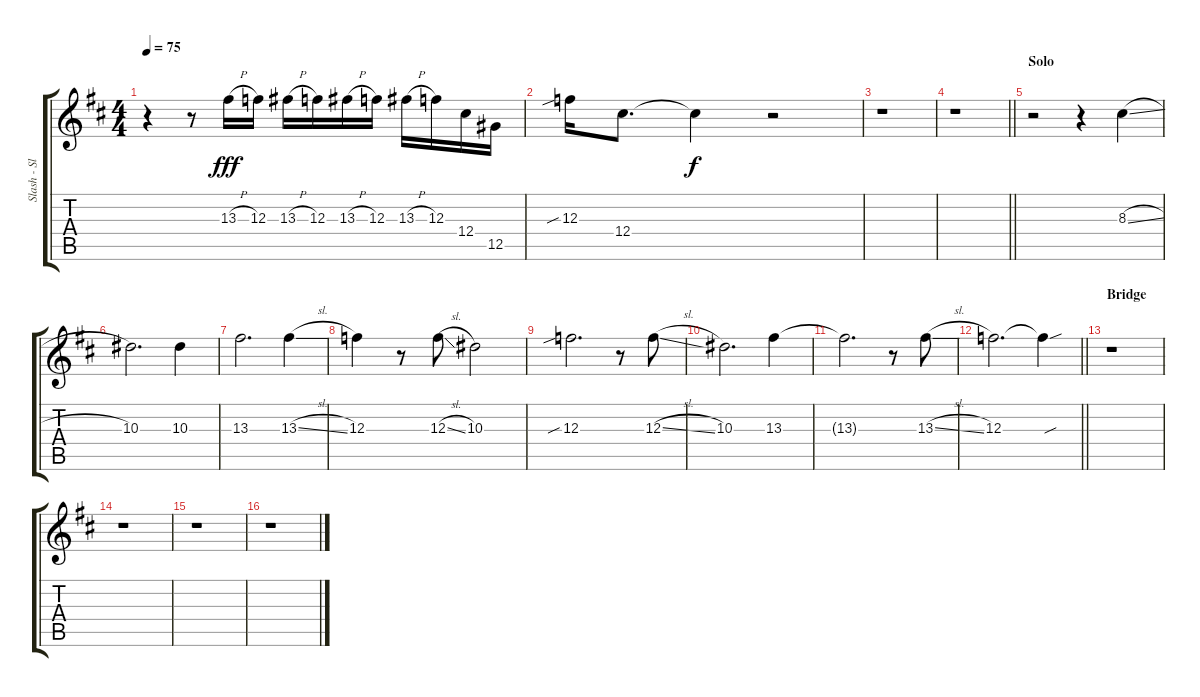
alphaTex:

\track ("Slash - Slide Guitar" "Slash - Sl") {instrument distortionguitar}
\staff {score tabs}
\tuning (Db4 Ab3 F3 Db3 Ab2 Db2) {hide}
\ts (4 4)
\tempo 75
\clef g2
\ks d
r.4{dy f} r.8 13.3{h}.16{dy fff} 12.3.16 13.3{h}.16 12.3.16 13.3{h}.16 12.3.16 13.3{h}.16 12.3.16 12.4.16 12.5.16 |
12.3{sib}.16 12.4.8{d} 12.4{t}.4{dy f} r.2 |
r.1 |
\barLineRight lightlight
r.1 |
\section ("" "Solo")
r.2 r.4 8.3{sl}.4 |
10.3.2{d} 10.3.4 |
13.3.2{d} 13.3{sl}.4 |
12.3.4 r.8 12.3{sl}.8 10.3.2 |
12.3{sib}.2{d} r.8 12.3{sl}.8 |
10.3.2{d} 13.3.4 |
13.3{t}.2{d} r.8 13.3{sl}.8 |
\barLineRight lightlight
12.3.2{d} 12.3{sou t}.4 |
\section ("" "Bridge")
r.1 |
r.1 |
r.1 |
r.1
